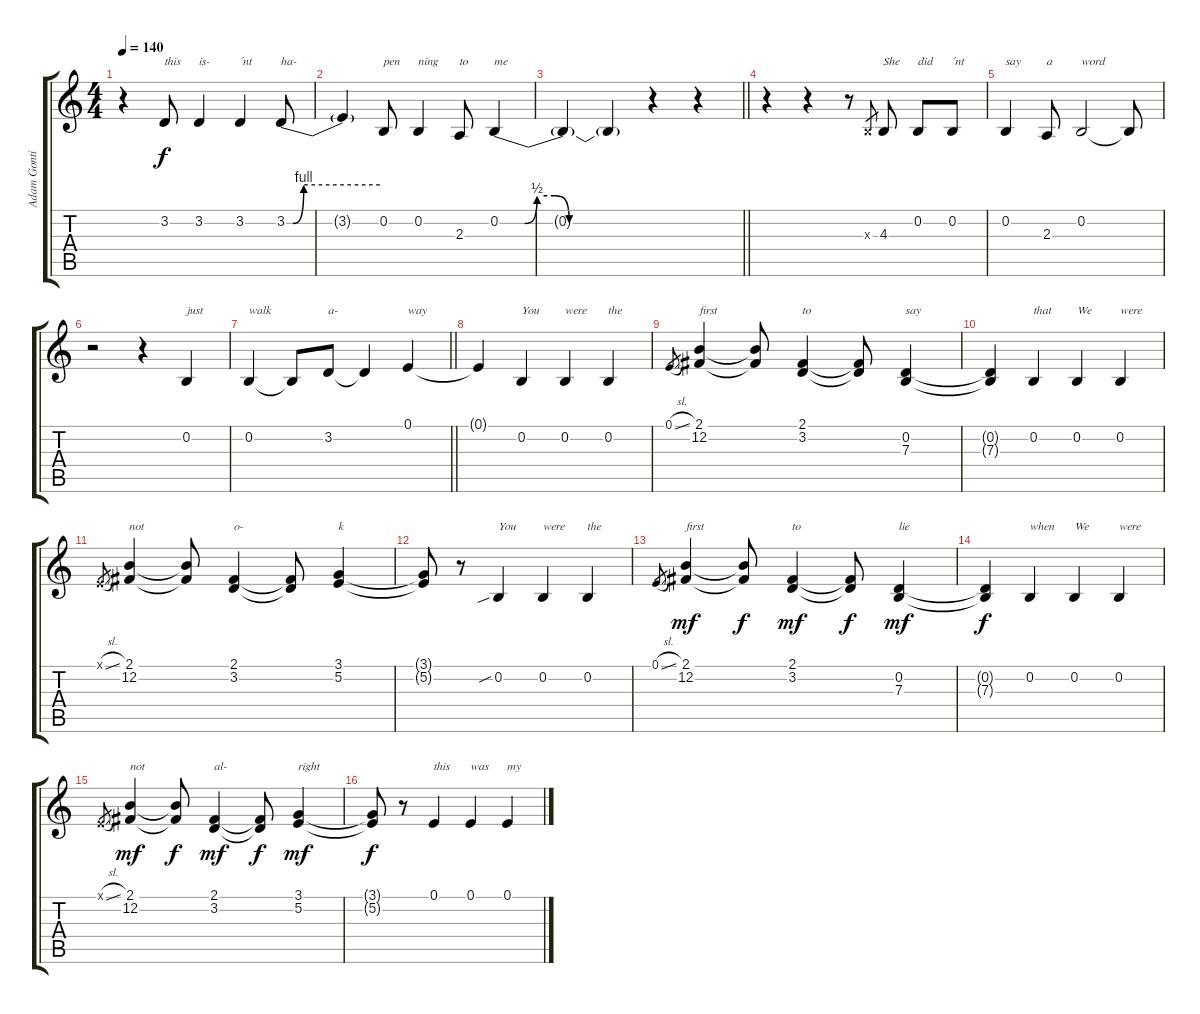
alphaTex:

\track ("Adam Gontier Voice" "Adam Gonti") {instrument flute}
\staff {score tabs}
\tuning (E4 B3 G3 D3 A2 E2) {hide}
\ts (4 4)
\tempo 140
\clef g2
\ks c
r.4{dy f} 3.2.8{txt "this"} 3.2.4{txt "is-"} 3.2.4{txt "´nt"} 3.2{be (custom 0 0 4 0 11 4 60 4)}.8{txt "ha-"} |
3.2{t}.4 0.2.8{txt "pen"} 0.2.4{txt "ning"} 2.3.8{txt "to"} 0.2{be (custom 0 0 10 0 15 2 22 2 28 0 60 0)}.4{txt "me"} |
\barLineRight lightlight
0.2{t}.4 0.2{t}.4 r.4 r.4 |
r.4 r.4 r.8 4.3{x}.8{gr} 4.3.8{txt "She"} 0.2.8{txt "did"} 0.2.8{txt "´nt"} |
0.2.4{txt "say"} 2.3.8{txt "a"} 0.2.2{txt "word"} 0.2{t}.8 |
r.2 r.4 0.2.4{txt "just"} |
\barLineRight lightlight
0.2.4{txt "walk"} 0.2{t}.8 3.2.8{txt "a-"} 3.2{t}.4 0.1.4{txt "way"} |
0.1{t}.4 0.2.4{txt "You"} 0.2.4{txt "were"} 0.2.4{txt "the"} |
0.1{sl}.8{gr} (2.1 12.2).4{txt "first"} (2.1{t} 12.2{t}).8 (2.1 3.2).4{txt "to"} (2.1{t} 3.2{t}).8 (0.2 7.3).4{txt "say"} |
(0.2{t} 7.3{t}).4 0.2.4{txt "that"} 0.2.4{txt "We"} 0.2.4{txt "were"} |
0.1{sl x}.8{gr} (2.1 12.2).4{txt "not"} (2.1{t} 12.2{t}).8 (2.1 3.2).4{txt "o-"} (2.1{t} 3.2{t}).8 (3.1 5.2).4{txt "k"} |
(3.1{t} 5.2{t}).8 r.8 0.2{sib}.4{txt "You"} 0.2.4{txt "were"} 0.2.4{txt "the"} |
0.1{sl}.8{gr} (2.1 12.2).4{txt "first" dy mf} (2.1{t} 12.2{t}).8{dy f} (2.1 3.2).4{txt "to" dy mf} (2.1{t} 3.2{t}).8{dy f} (0.2 7.3).4{txt "lie" dy mf} |
(0.2{t} 7.3{t}).4{dy f} 0.2.4{txt "when"} 0.2.4{txt "We"} 0.2.4{txt "were"} |
0.1{sl x}.8{gr} (2.1 12.2).4{txt "not" dy mf} (2.1{t} 12.2{t}).8{dy f} (2.1 3.2).4{txt "al-" dy mf} (2.1{t} 3.2{t}).8{dy f} (3.1 5.2).4{txt "right" dy mf} |
(3.1{t} 5.2{t}).8{dy f} r.8 0.1.4{txt "this"} 0.1.4{txt "was"} 0.1.4{txt "my"}
